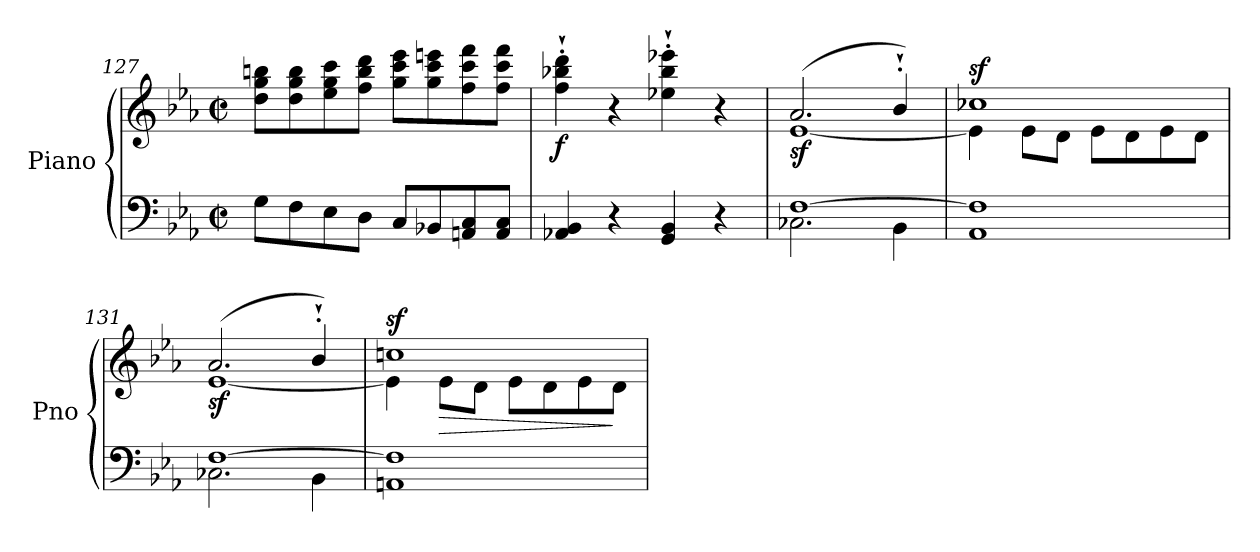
**kern	**kern	**dynam
*part1	*part1	*part1
*staff2	*staff1	*staff1/2
*I"Piano	*	*
*I'Pno	*	*
!!LO:LB:g=z
*clefF4	*clefG2	*
*k[b-e-a-]	*k[b-e-a-]	*
*M4/4	*M4/4	*
*met(c|)	*met(c|)	*
=127	=127	=127
8G\L	8dd\ 8gg\ 8bbn\L	.
8F\	8dd\ 8gg\ 8bb\	.
8E-\	8ee-\ 8gg\ 8ccc\	.
8D\J	8ff\ 8bb\ 8ddd\J	.
8C/L	8gg\ 8ccc\ 8eee-\L	.
8BB-X/	8gg\ 8ccc\ 8eeen\	.
8AAn/ 8C/	8ff\ 8ccc\ 8fff\	.
8AA/ 8C/J	8ff\ 8ccc\ 8fff\J	.
=128	=128	=128
!	!	!LO:DY:b
4AA-X/ 4BB-/	4ff\`' 4bb-X\`' 4ddd\`'	f
4r	4r	.
4GG/ 4BB-/	4ee-X\`' 4bb-\`' 4eee-X\`'	.
4r	4r	.
=129	=129	=129
*^	*^	*
!	!	!	!	!LO:DY:b
[1F	2.C-X\	(2.a-/	[1e-	sf
.	4BB-\	4b-`'/)	.	.
=130	=130	=130	=130	=130
!	!	!	!	!LO:DY:a
*v	*v	*	*	*
1AA- 1F]	1cc-X	4e-\]	sf
.	.	8e-\L	.
.	.	8d\J	.
.	.	8e-\L	.
.	.	8d\	.
.	.	8e-\	.
.	.	8d\J	.
=131	=131	=131	=131
*^	*	*	*
!	!	!	!	!LO:DY:b
[1F	2.C-X\	(2.a-/	[1e-	sf
.	4BB-\	4b-`'/)	.	.
=132	=132	=132	=132	=132
!	!	!	!	!LO:DY:a
*v	*v	*	*	*
1AAn 1F]	1ccn	4e-\]	sf
!	!	!	!LO:HP:b
.	.	8e-\L	>
.	.	8d\J	.
.	.	8e-\L	.
.	.	8d\	.
.	.	8e-\	.
.	.	8d\J	]
*	*v	*v	*
=	=	=
*-	*-	*-
